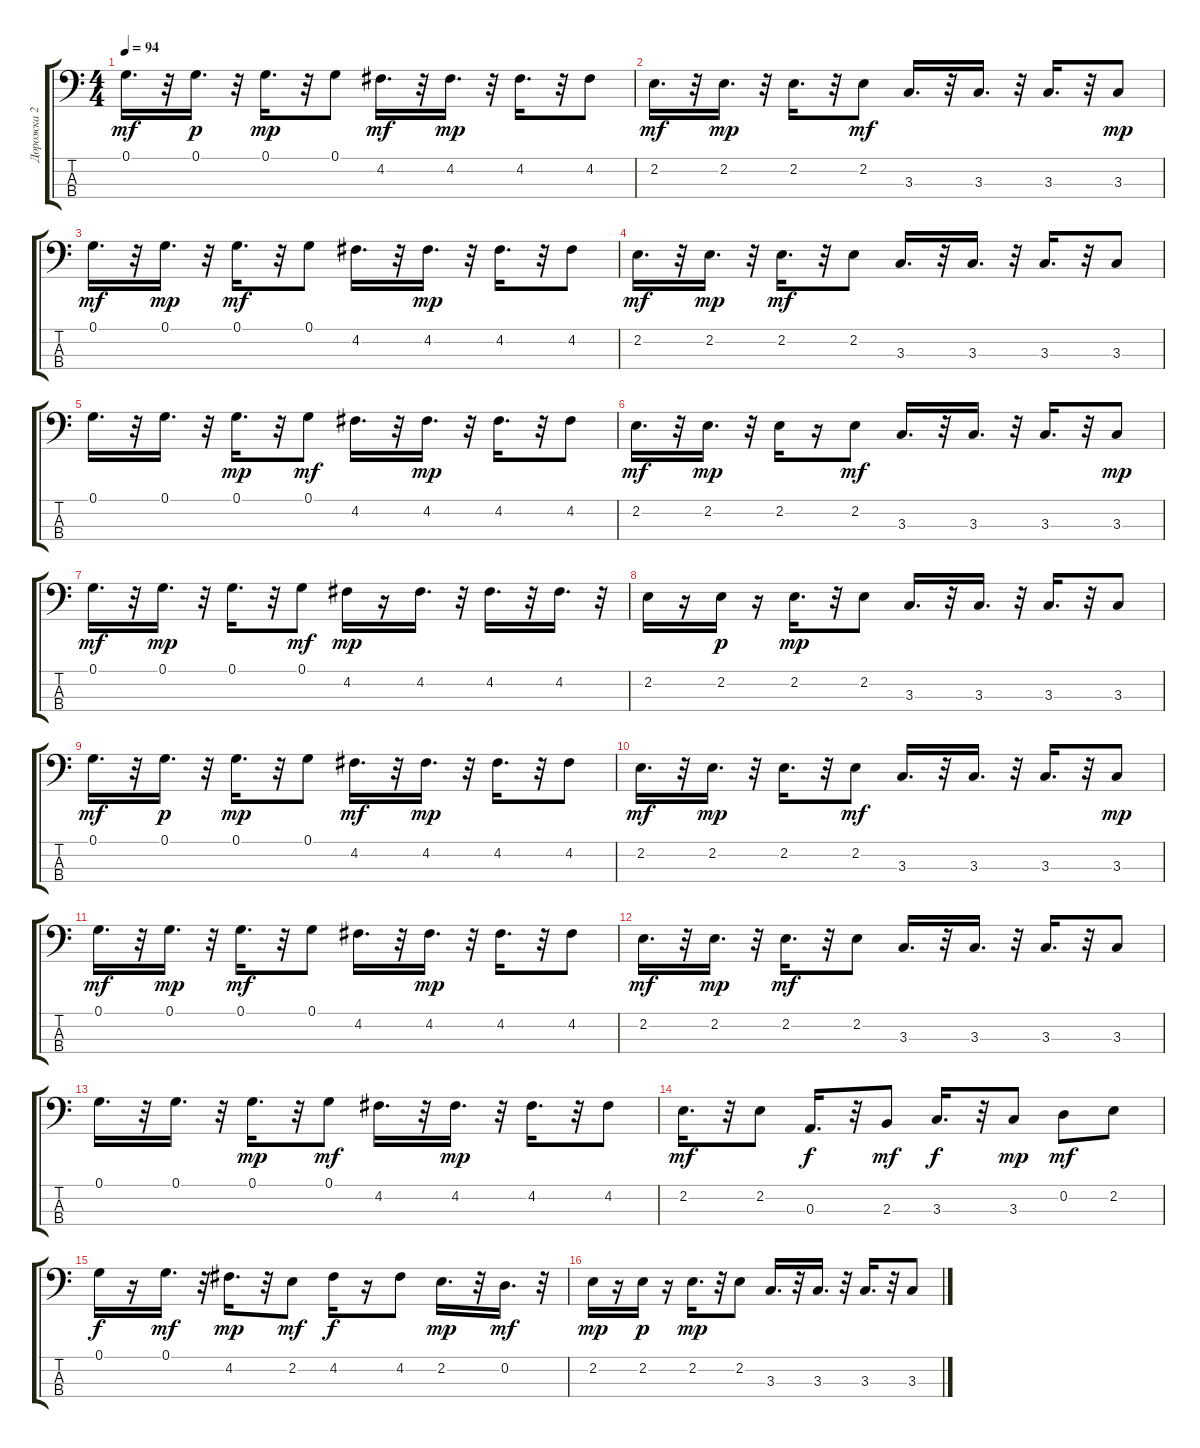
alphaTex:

\track ("Дорожка 2" "Дорожка 2") {instrument electricbassfinger}
\staff {score tabs}
\tuning (G2 D2 A1 E1) {hide}
\ts (4 4)
\tempo 94
\clef f4
\ks c
0.1.16{d dy mf} r.32 0.1.16{d dy p} r.32 0.1.16{d dy mp} r.32 0.1.8 4.2.16{d dy mf} r.32 4.2.16{d dy mp} r.32 4.2.16{d} r.32 4.2.8 |
2.2.16{d dy mf} r.32 2.2.16{d dy mp} r.32 2.2.16{d} r.32 2.2.8{dy mf} 3.3.16{d} r.32 3.3.16{d} r.32 3.3.16{d} r.32 3.3.8{dy mp} |
0.1.16{d dy mf} r.32 0.1.16{d dy mp} r.32 0.1.16{d dy mf} r.32 0.1.8 4.2.16{d} r.32 4.2.16{d dy mp} r.32 4.2.16{d} r.32 4.2.8 |
2.2.16{d dy mf} r.32 2.2.16{d dy mp} r.32 2.2.16{d dy mf} r.32 2.2.8 3.3.16{d} r.32 3.3.16{d} r.32 3.3.16{d} r.32 3.3.8 |
0.1.16{d} r.32 0.1.16{d} r.32 0.1.16{d dy mp} r.32 0.1.8{dy mf} 4.2.16{d} r.32 4.2.16{d dy mp} r.32 4.2.16{d} r.32 4.2.8 |
2.2.16{d dy mf} r.32 2.2.16{d dy mp} r.32 2.2.16 r.16 2.2.8{dy mf} 3.3.16{d} r.32 3.3.16{d} r.32 3.3.16{d} r.32 3.3.8{dy mp} |
0.1.16{d dy mf} r.32 0.1.16{d dy mp} r.32 0.1.16{d} r.32 0.1.8{dy mf} 4.2.16{dy mp} r.16 4.2.16{d} r.32 4.2.16{d} r.32 4.2.16{d} r.32 |
2.2.16 r.16 2.2.16{dy p} r.16 2.2.16{d dy mp} r.32 2.2.8 3.3.16{d} r.32 3.3.16{d} r.32 3.3.16{d} r.32 3.3.8 |
0.1.16{d dy mf} r.32 0.1.16{d dy p} r.32 0.1.16{d dy mp} r.32 0.1.8 4.2.16{d dy mf} r.32 4.2.16{d dy mp} r.32 4.2.16{d} r.32 4.2.8 |
2.2.16{d dy mf} r.32 2.2.16{d dy mp} r.32 2.2.16{d} r.32 2.2.8{dy mf} 3.3.16{d} r.32 3.3.16{d} r.32 3.3.16{d} r.32 3.3.8{dy mp} |
0.1.16{d dy mf} r.32 0.1.16{d dy mp} r.32 0.1.16{d dy mf} r.32 0.1.8 4.2.16{d} r.32 4.2.16{d dy mp} r.32 4.2.16{d} r.32 4.2.8 |
2.2.16{d dy mf} r.32 2.2.16{d dy mp} r.32 2.2.16{d dy mf} r.32 2.2.8 3.3.16{d} r.32 3.3.16{d} r.32 3.3.16{d} r.32 3.3.8 |
0.1.16{d} r.32 0.1.16{d} r.32 0.1.16{d dy mp} r.32 0.1.8{dy mf} 4.2.16{d} r.32 4.2.16{d dy mp} r.32 4.2.16{d} r.32 4.2.8 |
2.2.16{d dy mf} r.32 2.2.8 0.3.16{d dy f} r.32 2.3.8{dy mf} 3.3.16{d dy f} r.32 3.3.8{dy mp} 0.2.8{dy mf} 2.2.8 |
0.1.16{dy f} r.16 0.1.16{d dy mf} r.32 4.2.16{d dy mp} r.32 2.2.8{dy mf} 4.2.16{dy f} r.16 4.2.8 2.2.16{d dy mp} r.32 0.2.16{d dy mf} r.32 |
2.2.16{dy mp} r.16 2.2.16{dy p} r.16 2.2.16{d dy mp} r.32 2.2.8 3.3.16{d} r.32 3.3.16{d} r.32 3.3.16{d} r.32 3.3.8
